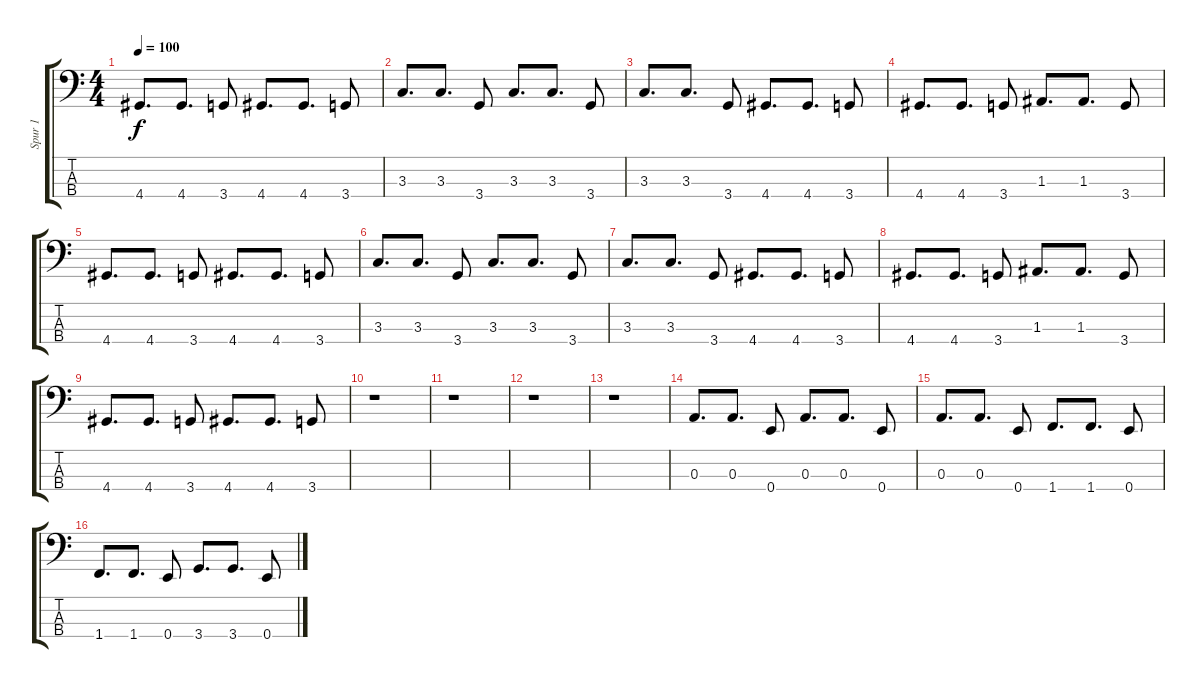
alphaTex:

\track ("Spur 1" "Spur 1") {instrument slapbass2}
\staff {score tabs}
\tuning (G2 D2 A1 E1) {hide}
\ts (4 4)
\tempo 100
\clef f4
\ks c
4.4.8{d dy f} 4.4.8{d} 3.4.8 4.4.8{d} 4.4.8{d} 3.4.8 |
3.3.8{d} 3.3.8{d} 3.4.8 3.3.8{d} 3.3.8{d} 3.4.8 |
3.3.8{d} 3.3.8{d} 3.4.8 4.4.8{d} 4.4.8{d} 3.4.8 |
4.4.8{d} 4.4.8{d} 3.4.8 1.3.8{d} 1.3.8{d} 3.4.8 |
4.4.8{d} 4.4.8{d} 3.4.8 4.4.8{d} 4.4.8{d} 3.4.8 |
3.3.8{d} 3.3.8{d} 3.4.8 3.3.8{d} 3.3.8{d} 3.4.8 |
3.3.8{d} 3.3.8{d} 3.4.8 4.4.8{d} 4.4.8{d} 3.4.8 |
4.4.8{d} 4.4.8{d} 3.4.8 1.3.8{d} 1.3.8{d} 3.4.8 |
4.4.8{d} 4.4.8{d} 3.4.8 4.4.8{d} 4.4.8{d} 3.4.8 |
r.1 |
r.1 |
r.1 |
r.1 |
0.3.8{d} 0.3.8{d} 0.4.8 0.3.8{d} 0.3.8{d} 0.4.8 |
0.3.8{d} 0.3.8{d} 0.4.8 1.4.8{d} 1.4.8{d} 0.4.8 |
1.4.8{d} 1.4.8{d} 0.4.8 3.4.8{d} 3.4.8{d} 0.4.8
